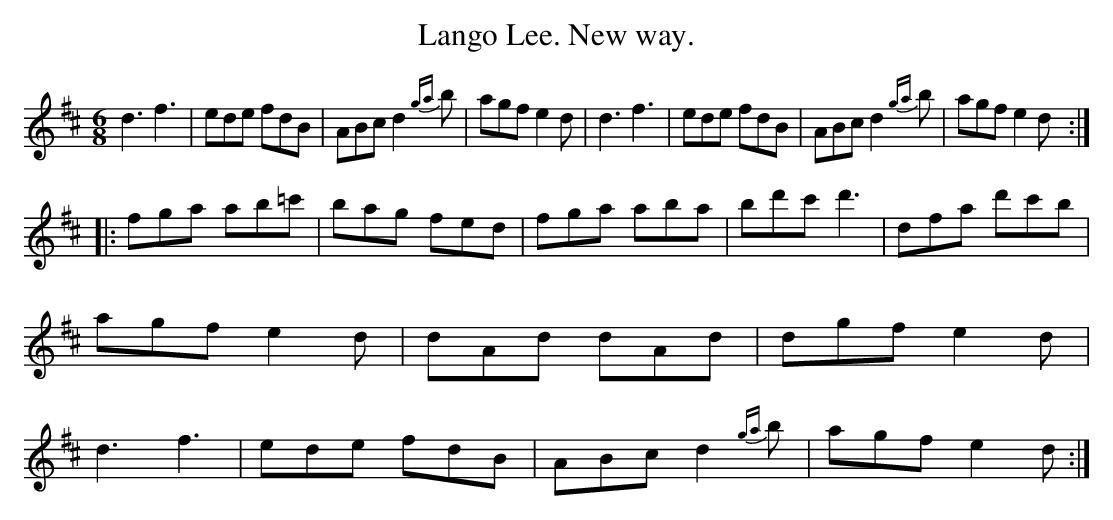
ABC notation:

X:1
T:Lango Lee. New way.
M:6/8
L:1/8
K:D
d3  f3   |ede fdB|ABc d2{ga}b|agf   e2d |\
d3  f3   |ede fdB|ABc d2{ga}b|agf   e2d:|
|:fga ab=c'|bag fed|fga aba    |bd'c' d'3 |\
dfa d'c'b|agf e2d|dAd dAd    |dgf   e2d |\
d3  f3   |ede fdB|ABc d2{ga}b|agf   e2d:|
